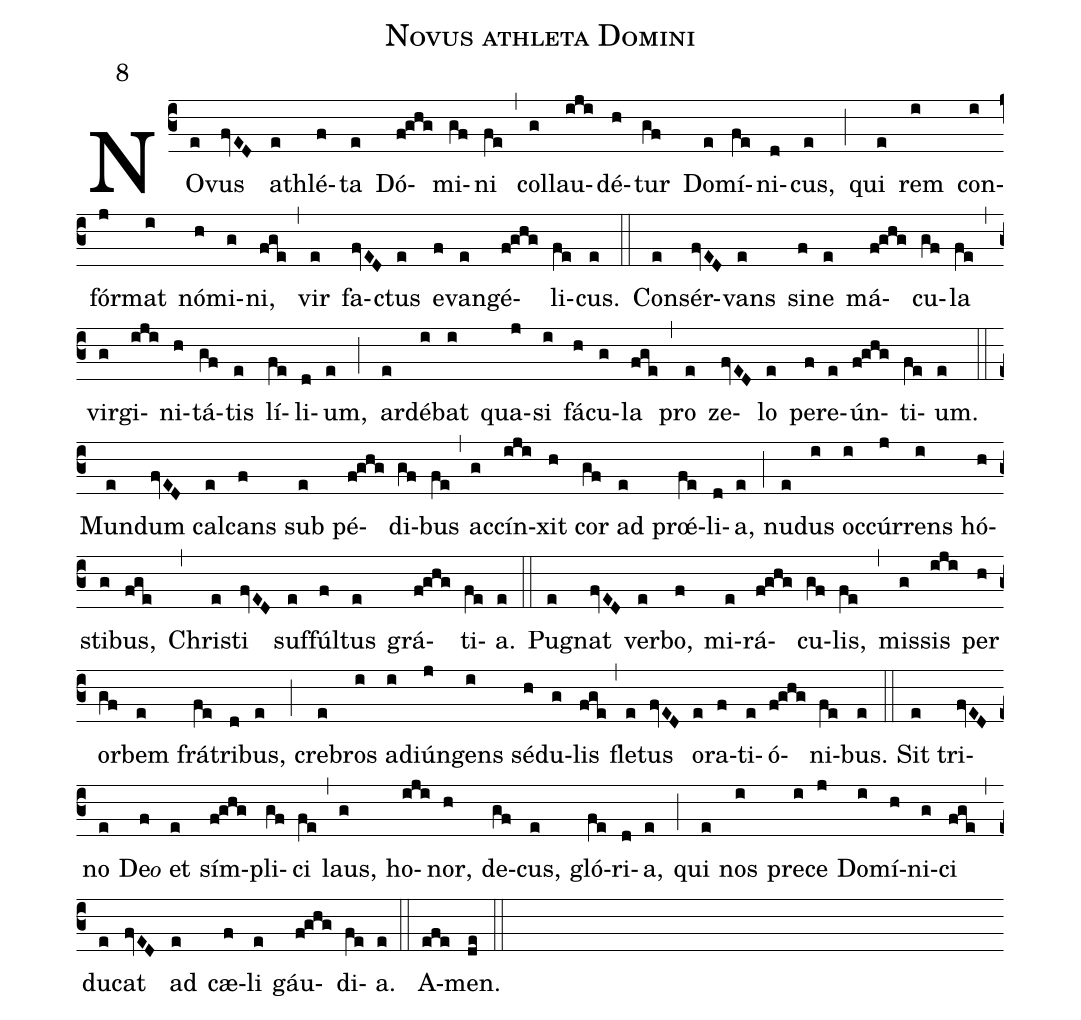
name: Novus athleta Domini;
mode: 8;
%%
(c3)
NO(e)vus(fvED) a(e)thlé(f)ta(e) Dó(f!ghg)mi(gf)ni(fe) (,)
col(g)lau(iji)dé(h)tur(gf) Do(e)mí(fe)ni(d)cus,(e) (;)
qui(e) rem(i) con(i)fór(j)mat(i) nó(h)mi(g)ni,(fge) (,)
vir(e) fa(fvED)ctus(e) e(f)van(e)gé(f!ghg)li(fe)cus.(e) (::)

Con(e)sér(fvED)vans(e) si(f)ne(e) má(f!ghg)cu(gf)la(fe) (,)
vir(g)gi(iji)ni(h)tá(gf)tis(e) lí(fe)li(d)um,(e) (;)
ar(e)dé(i)bat(i) qua(j)si(i) fá(h)cu(g)la(fge) (,)
pro(e) ze(fvED)lo(e) pe(f)re(e)ún(f!ghg)ti(fe)um.(e) (::)

Mun(e)dum(fvED) cal(e)cans(f) sub(e) pé(f!ghg)di(gf)bus(fe) (,)
ac(g)cín(iji)xit(h) cor(gf) ad(e) prœ́(fe)li(d)a,(e) (;)
nu(e)dus(i) oc(i)cúr(j)rens(i) hó(h)sti(g)bus,(fge) (,)
Chri(e)sti(fvED) suf(e)fúl(f)tus(e) grá(f!ghg)ti(fe)a.(e) (::)

Pu(e)gnat(fvED) ver(e)bo,(f) mi(e)rá(f!ghg)cu(gf)lis,(fe) (,)
mis(g)sis(iji) per(h) or(gf)bem(e) frá(fe)tri(d)bus,(e) (;)
cre(e)bros(i) ad(i)iún(j)gens(i) sé(h)du(g)lis(fge) (,)
fle(e)tus(fvED) o(e)ra(f)ti(e)ó(f!ghg)ni(fe)bus.(e) (::)

Sit(e) tri(fvED)no(e) De(f)<e>o</e> {e}t(e) sím(f!ghg)pli(gf)ci(fe) (,)
laus,(g) ho(iji)nor,(h) de(gf)cus,(e) gló(fe)ri(d)a,(e) (;)
qui(e) nos(i) pre(i)ce(j) Do(i)mí(h)ni(g)ci(fge) (,)
du(e)cat(fvED) ad(e) cæ(f)li(e) gáu(f!ghg)di(fe)a.(e) (::)

A(efe)men.(de) (::)
